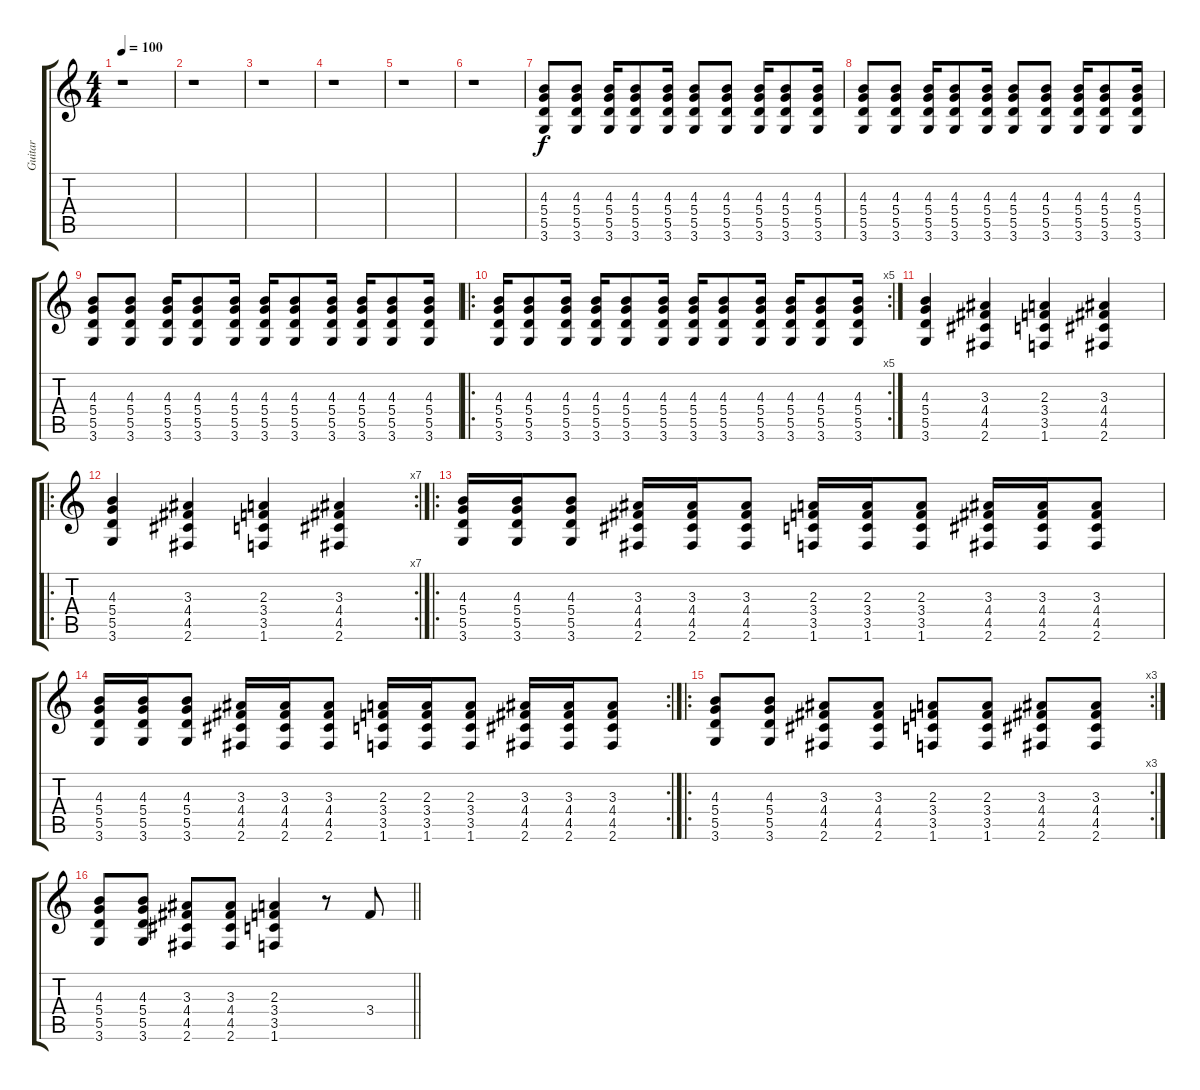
\track ("Guitar" "Guitar") {instrument distortionguitar}
\staff {score tabs}
\tuning (E4 B3 G3 D3 A2 E2) {hide}
\ts (4 4)
\tempo 100
\clef g2
\ks c
r.1{dy f} |
r.1 |
r.1 |
r.1 |
r.1 |
r.1 |
(4.3 5.4 5.5 3.6).8 (4.3 5.4 5.5 3.6).8 (4.3 5.4 5.5 3.6).16 (4.3 5.4 5.5 3.6).8 (4.3 5.4 5.5 3.6).16 (4.3 5.4 5.5 3.6).8 (4.3 5.4 5.5 3.6).8 (4.3 5.4 5.5 3.6).16 (4.3 5.4 5.5 3.6).8 (4.3 5.4 5.5 3.6).16 |
(4.3 5.4 5.5 3.6).8 (4.3 5.4 5.5 3.6).8 (4.3 5.4 5.5 3.6).16 (4.3 5.4 5.5 3.6).8 (4.3 5.4 5.5 3.6).16 (4.3 5.4 5.5 3.6).8 (4.3 5.4 5.5 3.6).8 (4.3 5.4 5.5 3.6).16 (4.3 5.4 5.5 3.6).8 (4.3 5.4 5.5 3.6).16 |
(4.3 5.4 5.5 3.6).8 (4.3 5.4 5.5 3.6).8 (4.3 5.4 5.5 3.6).16 (4.3 5.4 5.5 3.6).8 (4.3 5.4 5.5 3.6).16 (4.3 5.4 5.5 3.6).16 (4.3 5.4 5.5 3.6).8 (4.3 5.4 5.5 3.6).16 (4.3 5.4 5.5 3.6).16 (4.3 5.4 5.5 3.6).8 (4.3 5.4 5.5 3.6).16 |
\ro
\rc 5
(4.3 5.4 5.5 3.6).16 (4.3 5.4 5.5 3.6).8 (4.3 5.4 5.5 3.6).16 (4.3 5.4 5.5 3.6).16 (4.3 5.4 5.5 3.6).8 (4.3 5.4 5.5 3.6).16 (4.3 5.4 5.5 3.6).16 (4.3 5.4 5.5 3.6).8 (4.3 5.4 5.5 3.6).16 (4.3 5.4 5.5 3.6).16 (4.3 5.4 5.5 3.6).8 (4.3 5.4 5.5 3.6).16 |
(4.3 5.4 5.5 3.6).4 (3.3 4.4 4.5 2.6).4 (2.3 3.4 3.5 1.6).4 (3.3 4.4 4.5 2.6).4 |
\ro
\rc 7
(4.3 5.4 5.5 3.6).4 (3.3 4.4 4.5 2.6).4 (2.3 3.4 3.5 1.6).4 (3.3 4.4 4.5 2.6).4 |
\ro
(4.3 5.4 5.5 3.6).16 (4.3 5.4 5.5 3.6).16 (4.3 5.4 5.5 3.6).8 (3.3 4.4 4.5 2.6).16 (3.3 4.4 4.5 2.6).16 (3.3 4.4 4.5 2.6).8 (2.3 3.4 3.5 1.6).16 (2.3 3.4 3.5 1.6).16 (2.3 3.4 3.5 1.6).8 (3.3 4.4 4.5 2.6).16 (3.3 4.4 4.5 2.6).16 (3.3 4.4 4.5 2.6).8 |
\rc 2
(4.3 5.4 5.5 3.6).16 (4.3 5.4 5.5 3.6).16 (4.3 5.4 5.5 3.6).8 (3.3 4.4 4.5 2.6).16 (3.3 4.4 4.5 2.6).16 (3.3 4.4 4.5 2.6).8 (2.3 3.4 3.5 1.6).16 (2.3 3.4 3.5 1.6).16 (2.3 3.4 3.5 1.6).8 (3.3 4.4 4.5 2.6).16 (3.3 4.4 4.5 2.6).16 (3.3 4.4 4.5 2.6).8 |
\ro
\rc 3
(4.3 5.4 5.5 3.6).8 (4.3 5.4 5.5 3.6).8 (3.3 4.4 4.5 2.6).8 (3.3 4.4 4.5 2.6).8 (2.3 3.4 3.5 1.6).8 (2.3 3.4 3.5 1.6).8 (3.3 4.4 4.5 2.6).8 (3.3 4.4 4.5 2.6).8 |
\barLineRight lightlight
(4.3 5.4 5.5 3.6).8 (4.3 5.4 5.5 3.6).8 (3.3 4.4 4.5 2.6).8 (3.3 4.4 4.5 2.6).8 (2.3 3.4 3.5 1.6).4 r.8 3.4.8
